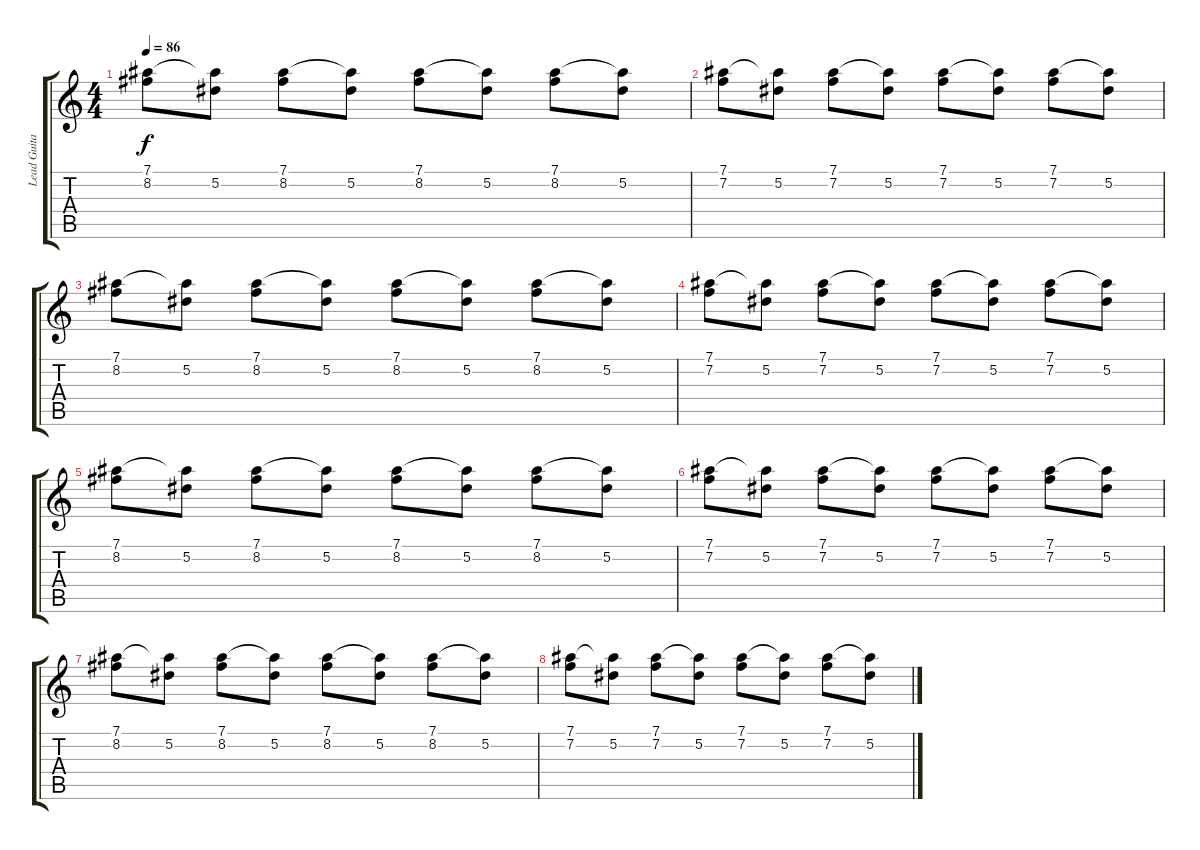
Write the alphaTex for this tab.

\track ("Lead Guitar" "Lead Guita") {instrument distortionguitar}
\staff {score tabs}
\tuning (Eb4 Bb3 Gb3 Db3 Ab2 Db2) {hide}
\ts (4 4)
\tempo 86
\clef g2
\ks c
(7.1 8.2).8{dy f} (7.1{t} 5.2).8 (7.1 8.2).8 (7.1{t} 5.2).8 (7.1 8.2).8 (7.1{t} 5.2).8 (7.1 8.2).8 (7.1{t} 5.2).8 |
(7.1 7.2).8 (7.1{t} 5.2).8 (7.1 7.2).8 (7.1{t} 5.2).8 (7.1 7.2).8 (7.1{t} 5.2).8 (7.1 7.2).8 (7.1{t} 5.2).8 |
(7.1 8.2).8 (7.1{t} 5.2).8 (7.1 8.2).8 (7.1{t} 5.2).8 (7.1 8.2).8 (7.1{t} 5.2).8 (7.1 8.2).8 (7.1{t} 5.2).8 |
(7.1 7.2).8 (7.1{t} 5.2).8 (7.1 7.2).8 (7.1{t} 5.2).8 (7.1 7.2).8 (7.1{t} 5.2).8 (7.1 7.2).8 (7.1{t} 5.2).8 |
(7.1 8.2).8 (7.1{t} 5.2).8 (7.1 8.2).8 (7.1{t} 5.2).8 (7.1 8.2).8 (7.1{t} 5.2).8 (7.1 8.2).8 (7.1{t} 5.2).8 |
(7.1 7.2).8 (7.1{t} 5.2).8 (7.1 7.2).8 (7.1{t} 5.2).8 (7.1 7.2).8 (7.1{t} 5.2).8 (7.1 7.2).8 (7.1{t} 5.2).8 |
(7.1 8.2).8 (7.1{t} 5.2).8 (7.1 8.2).8 (7.1{t} 5.2).8 (7.1 8.2).8 (7.1{t} 5.2).8 (7.1 8.2).8 (7.1{t} 5.2).8 |
(7.1 7.2).8 (7.1{t} 5.2).8 (7.1 7.2).8 (7.1{t} 5.2).8 (7.1 7.2).8 (7.1{t} 5.2).8 (7.1 7.2).8 (7.1{t} 5.2).8
